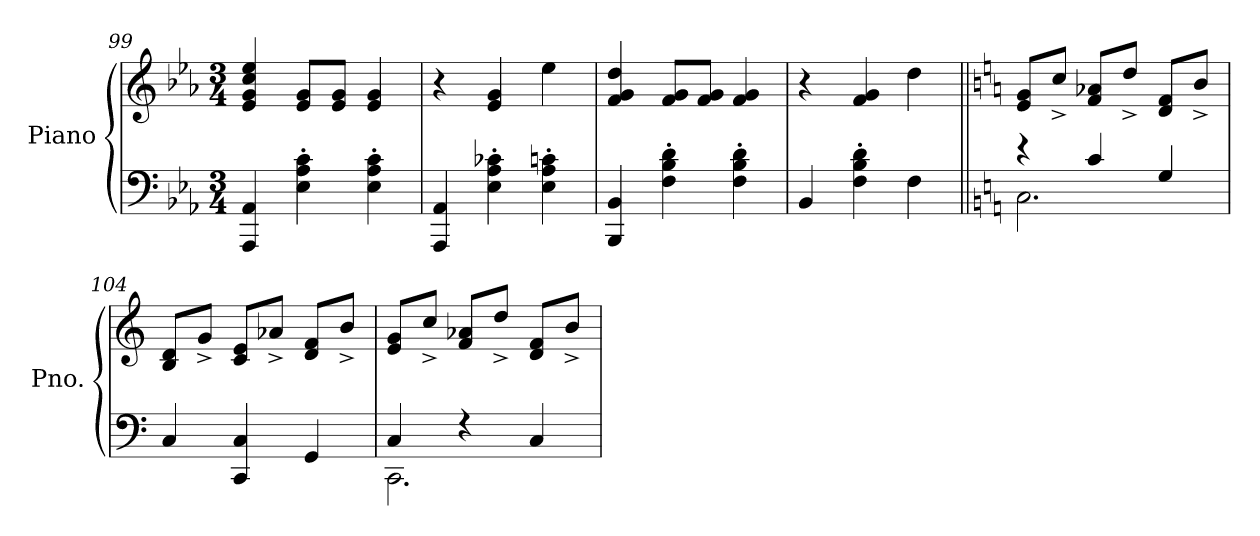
**kern	**kern
*part1	*part1
*staff2	*staff1
*I"Piano	*
*I'Pno.	*
*clefF4	*clefG2
*k[b-e-a-]	*k[b-e-a-]
*M3/4	*M3/4
=99	=99
4AAA-/ 4AA-/	4e-/ 4g/ 4cc/ 4ee-/
4E-\' 4A-\' 4c\'	8e-/ 8g/L
.	8e-/ 8g/J
4E-\' 4A-\' 4c\'	4e-/ 4g/
=100	=100
4AAA-/ 4AA-/	4r
4E-\' 4A-\' 4c-X\'	4e-/ 4g/
4E-\' 4A-\' 4cn\'	4ee-\
=101	=101
4BBB-/ 4BB-/	4f/ 4g/ 4dd/
4F\' 4B-\' 4d\'	8f/ 8g/L
.	8f/ 8g/J
4F\' 4B-\' 4d\'	4f/ 4g/
=102	=102
4BB-/	4r
4F\' 4B-\' 4d\'	4f/ 4g/
4F\	4dd\
!!LO:LB:g=z
=103||	=103||
*k[]	*k[]
*^	*
4r	2.C\	8e/ 8g/L
.	.	8cc^/J
4c/	.	8f/ 8a-X/L
.	.	8dd^/J
4G/	.	8d/ 8f/L
.	.	8b^/J
*v	*v	*
=104	=104
4C/	8B/ 8d/L
.	8g^/J
4CC/ 4C/	8c/ 8e/L
.	8a-X^/J
4GG/	8d/ 8f/L
.	8b^/J
=105	=105
*^	*
4C/	2.CC\	8e/ 8g/L
.	.	8cc^/J
4r	.	8f/ 8a-X/L
.	.	8dd^/J
4C/	.	8d/ 8f/L
.	.	8b^/J
*v	*v	*
=	=
*-	*-
